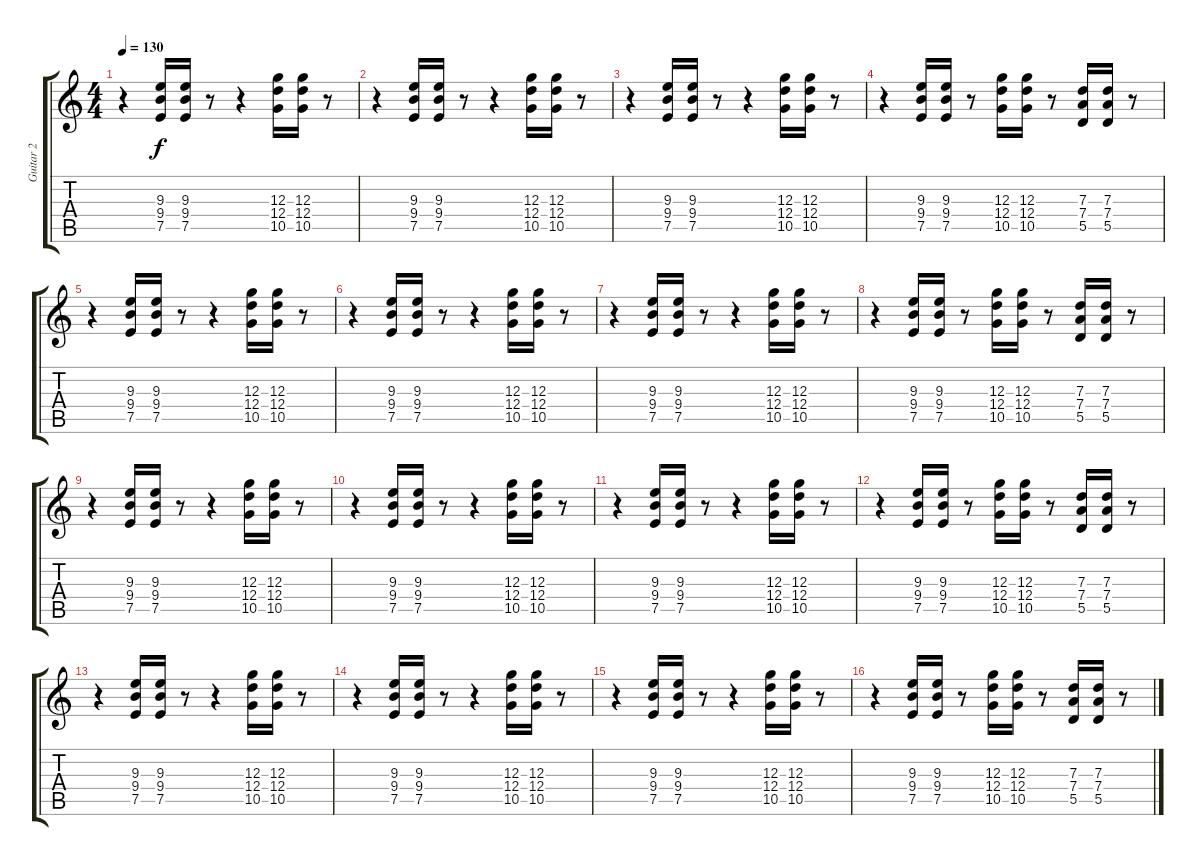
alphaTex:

\track ("Guitar 2" "Guitar 2") {instrument overdrivenguitar}
\staff {score tabs}
\tuning (E4 B3 G3 D3 A2 E2) {hide}
\ts (4 4)
\tempo 130
\clef g2
\ks c
r.4{dy f} (9.3 9.4 7.5).16 (9.3 9.4 7.5).16 r.8 r.4 (12.3 12.4 10.5).16 (12.3 12.4 10.5).16 r.8 |
r.4 (9.3 9.4 7.5).16 (9.3 9.4 7.5).16 r.8 r.4 (12.3 12.4 10.5).16 (12.3 12.4 10.5).16 r.8 |
r.4 (9.3 9.4 7.5).16 (9.3 9.4 7.5).16 r.8 r.4 (12.3 12.4 10.5).16 (12.3 12.4 10.5).16 r.8 |
r.4 (9.3 9.4 7.5).16 (9.3 9.4 7.5).16 r.8 (12.3 12.4 10.5).16 (12.3 12.4 10.5).16 r.8 (7.3 7.4 5.5).16 (7.3 7.4 5.5).16 r.8 |
r.4 (9.3 9.4 7.5).16 (9.3 9.4 7.5).16 r.8 r.4 (12.3 12.4 10.5).16 (12.3 12.4 10.5).16 r.8 |
r.4 (9.3 9.4 7.5).16 (9.3 9.4 7.5).16 r.8 r.4 (12.3 12.4 10.5).16 (12.3 12.4 10.5).16 r.8 |
r.4 (9.3 9.4 7.5).16 (9.3 9.4 7.5).16 r.8 r.4 (12.3 12.4 10.5).16 (12.3 12.4 10.5).16 r.8 |
r.4 (9.3 9.4 7.5).16 (9.3 9.4 7.5).16 r.8 (12.3 12.4 10.5).16 (12.3 12.4 10.5).16 r.8 (7.3 7.4 5.5).16 (7.3 7.4 5.5).16 r.8 |
r.4 (9.3 9.4 7.5).16 (9.3 9.4 7.5).16 r.8 r.4 (12.3 12.4 10.5).16 (12.3 12.4 10.5).16 r.8 |
r.4 (9.3 9.4 7.5).16 (9.3 9.4 7.5).16 r.8 r.4 (12.3 12.4 10.5).16 (12.3 12.4 10.5).16 r.8 |
r.4 (9.3 9.4 7.5).16 (9.3 9.4 7.5).16 r.8 r.4 (12.3 12.4 10.5).16 (12.3 12.4 10.5).16 r.8 |
r.4 (9.3 9.4 7.5).16 (9.3 9.4 7.5).16 r.8 (12.3 12.4 10.5).16 (12.3 12.4 10.5).16 r.8 (7.3 7.4 5.5).16 (7.3 7.4 5.5).16 r.8 |
r.4 (9.3 9.4 7.5).16 (9.3 9.4 7.5).16 r.8 r.4 (12.3 12.4 10.5).16 (12.3 12.4 10.5).16 r.8 |
r.4 (9.3 9.4 7.5).16 (9.3 9.4 7.5).16 r.8 r.4 (12.3 12.4 10.5).16 (12.3 12.4 10.5).16 r.8 |
r.4 (9.3 9.4 7.5).16 (9.3 9.4 7.5).16 r.8 r.4 (12.3 12.4 10.5).16 (12.3 12.4 10.5).16 r.8 |
r.4 (9.3 9.4 7.5).16 (9.3 9.4 7.5).16 r.8 (12.3 12.4 10.5).16 (12.3 12.4 10.5).16 r.8 (7.3 7.4 5.5).16 (7.3 7.4 5.5).16 r.8
